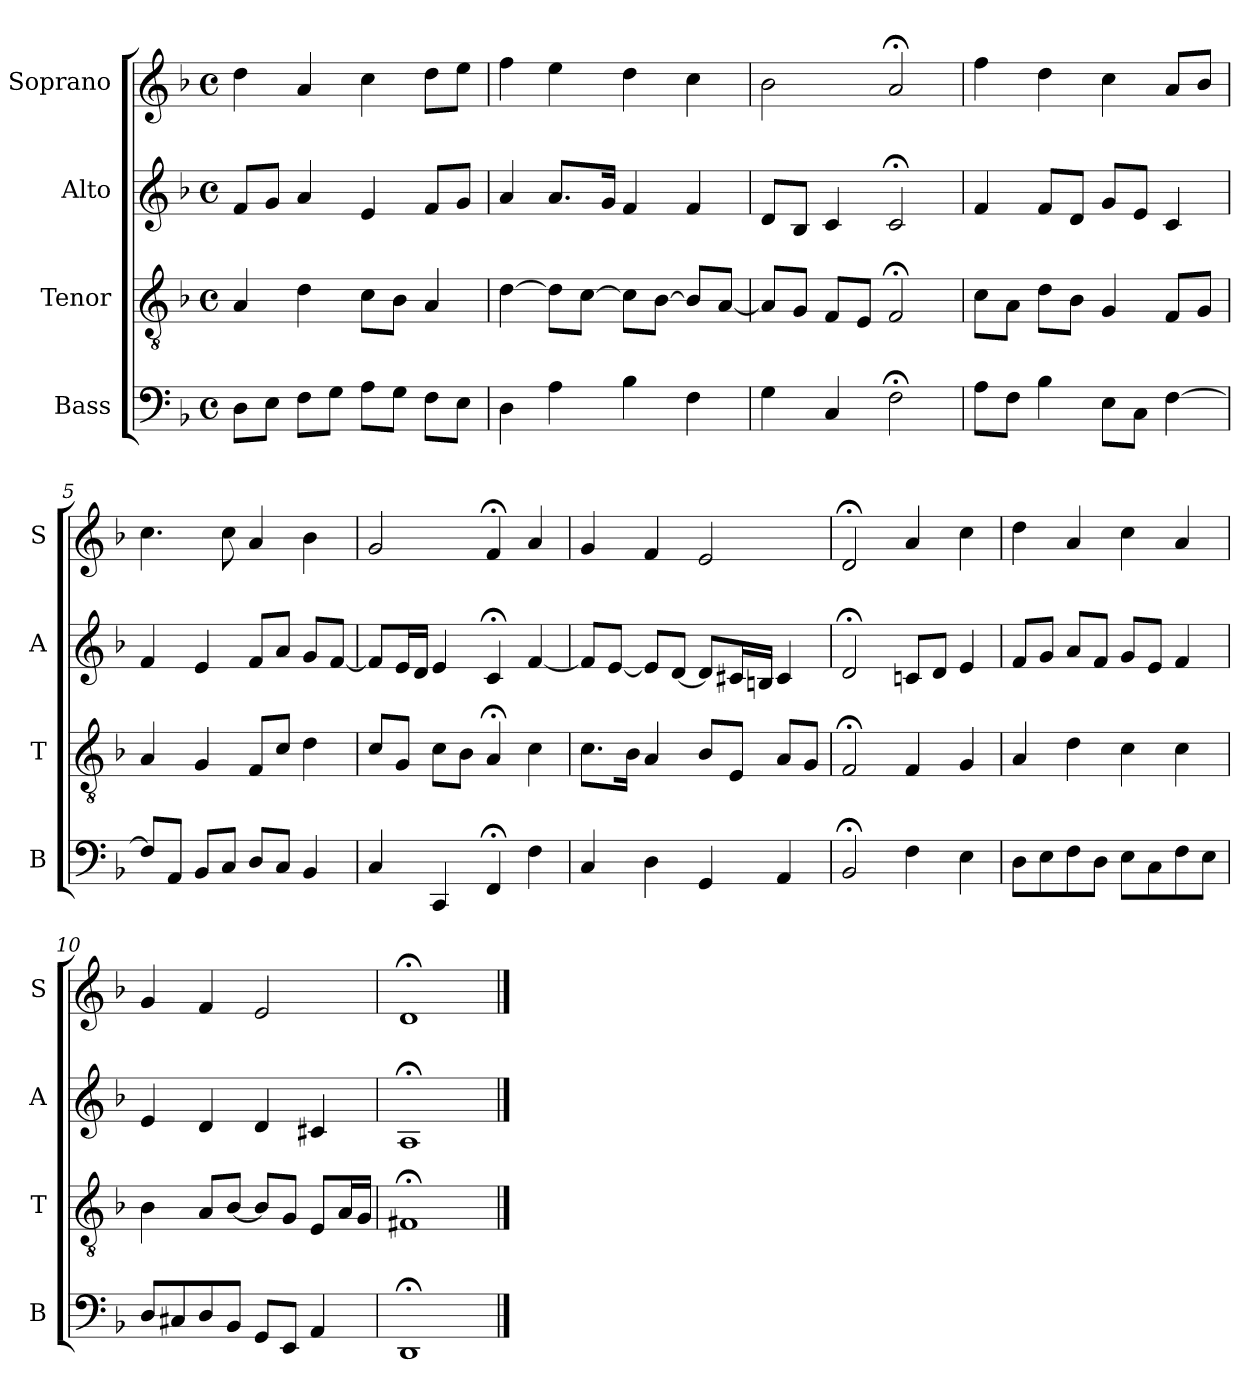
**kern	**kern	**kern	**kern
*part4	*part3	*part2	*part1
*staff4	*staff3	*staff2	*staff1
*I"Bass	*I"Tenor	*I"Alto	*I"Soprano
*I'B	*I'T	*I'A	*I'S
*clefF4	*clefGv2	*clefG2	*clefG2
*k[b-]	*k[b-]	*k[b-]	*k[b-]
*d:	*d:	*d:	*d:
*M4/4	*M4/4	*M4/4	*M4/4
*met(c)	*met(c)	*met(c)	*met(c)
*MM100	*MM100	*MM100	*MM100
=1	=1	=1	=1
8DL	4A	8fL	4dd
8EJ	.	8gJ	.
8FL	4d	4a	4a
8GJ	.	.	.
8AL	8cL	4e	4cc
8GJ	8B-J	.	.
8FL	4A	8fL	8ddL
8EJ	.	8gJ	8eeJ
=2	=2	=2	=2
4D	[4d	4a	4ff
4A	8dL]	8.aL	4ee
.	[8cJ	.	.
.	.	16gJk	.
4B-	8cL]	4f	4dd
.	[8B-J	.	.
4F	8B-L]	4f	4cc
.	[8AJ	.	.
=3	=3	=3	=3
4G	8AL]	8dL	2b-
.	8GJ	8B-J	.
4Ci	8FL	4c	.
.	8EiJ	.	.
2F;<i	2F;<i	2c;<	2a;<
=4	=4	=4	=4
8AL	8cL	4f	4ff
8FJ	8AJ	.	.
4B-	8dL	8fL	4dd
.	8B-J	8dJ	.
8EL	4G	8gL	4cc
8CJ	.	8eJ	.
[4F	8FL	4c	8aL
.	8GJ	.	8b-J
=5	=5	=5	=5
8FL]	4A	4f	4.cc
8AAJ	.	.	.
8BB-L	4G	4e	.
8CJ	.	.	8cc
8DL	8FL	8fL	4a
8CJ	8cJ	8aJ	.
4BB-	4d	8gL	4b-
.	.	[8fJ	.
=6	=6	=6	=6
4C	8cL	8fL]	2g
.	8GJ	16eL	.
.	.	16dJJ	.
4CC	8cL	4e	.
.	8B-J	.	.
4FF;<	4A;<	4c;<	4f;<
4F	4c	[4f	4a
=7	=7	=7	=7
4C	8.cL	8fL]	4g
.	.	[8eJ	.
.	16B-Jk	.	.
4D	4A	8eL]	4f
.	.	[8dJ	.
4GG	8B-L	8dL]	2e
.	8EJ	16c#XL	.
.	.	16BnJJ	.
4AA	8AL	4c#	.
.	8GJ	.	.
=8	=8	=8	=8
2BB-;<	2F;<	2d;<	2d;<
4F	4F	8cnL	4a
.	.	8dJ	.
4E	4G	4e	4cc
=9	=9	=9	=9
8DL	4A	8fL	4dd
8E	.	8gJ	.
8F	4d	8aL	4a
8DJ	.	8fJ	.
8EL	4c	8gL	4cc
8C	.	8eJ	.
8F	4c	4f	4a
8EJ	.	.	.
=10	=10	=10	=10
8DL	4B-	4e	4g
8C#X	.	.	.
8D	8AL	4d	4f
8BB-J	[8B-J	.	.
8GGL	8B-L]	4d	2e
8EEJ	8GJ	.	.
4AA	8EL	4c#X	.
.	16AL	.	.
.	16GJJ	.	.
=11	=11	=11	=11
1DD;<	1F#X;<	1A;<	1d;<
==	==	==	==
*-	*-	*-	*-
